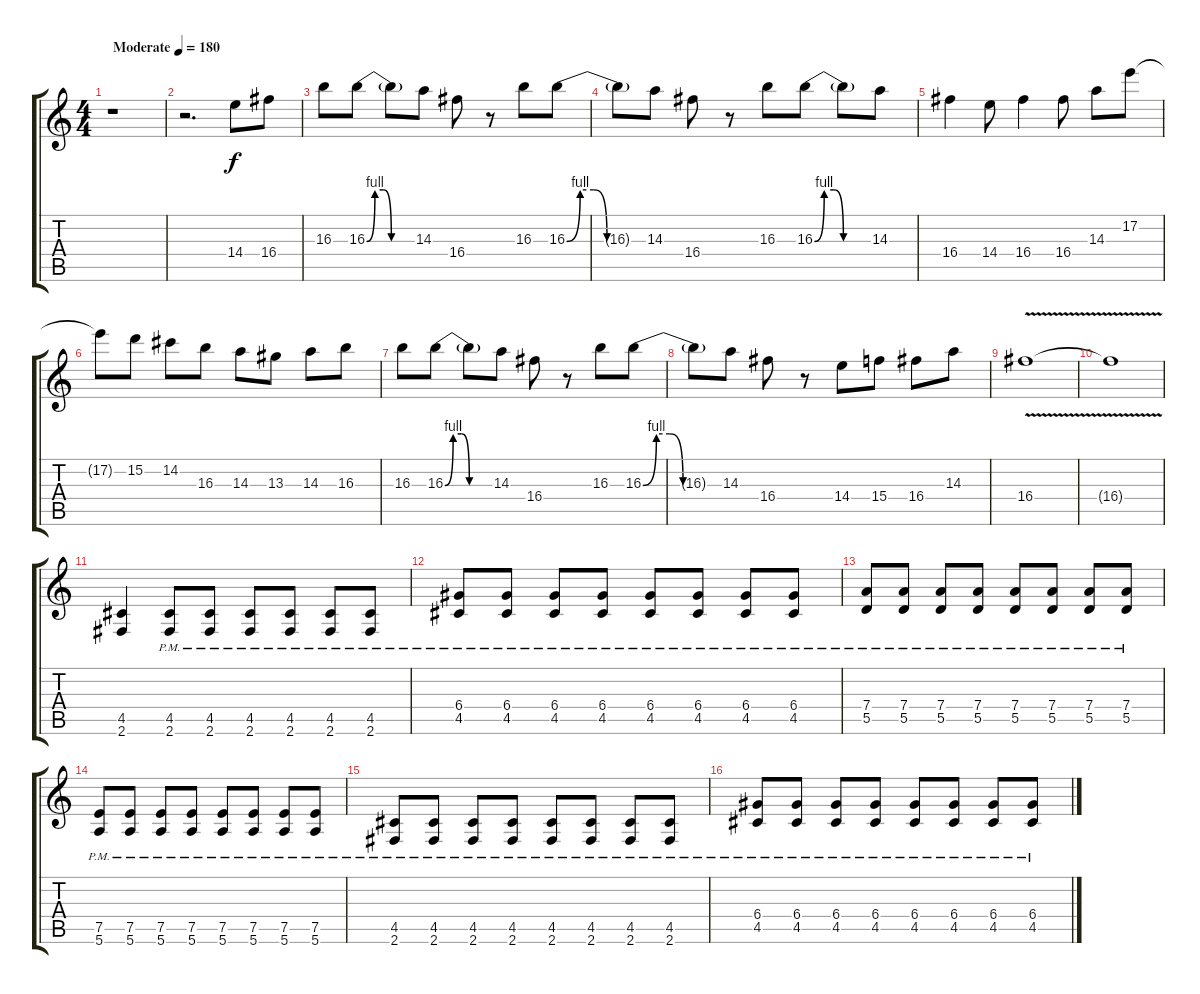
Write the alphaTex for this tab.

\track "" {instrument distortionguitar}
\staff {score tabs}
\tuning (E4 B3 G3 D3 A2 E2) {hide}
\ts (4 4)
\tempo (180 "Moderate")
\clef g2
\ks c
r.1{dy f instrument distortionguitar} |
r.2{d} 14.4.8 16.4.8 |
16.3.8 16.3{be (custom 0 0 10 4 20 4 30 0 60 0)}.8 16.3{t}.8 14.3.8 16.4.8 r.8 16.3.8 16.3{be (custom 0 0 10 4 20 4 30 0 60 0)}.8 |
16.3{t}.8 14.3.8 16.4.8 r.8 16.3.8 16.3{be (custom 0 0 10 4 20 4 30 0 60 0)}.8 16.3{t}.8 14.3.8 |
16.4.4 14.4.8 16.4.4 16.4.8 14.3.8 17.2.8 |
17.2{t}.8 15.2.8 14.2.8 16.3.8 14.3.8 13.3.8 14.3.8 16.3.8 |
16.3.8 16.3{be (custom 0 0 10 4 20 4 30 0 60 0)}.8 16.3{t}.8 14.3.8 16.4.8 r.8 16.3.8 16.3{be (custom 0 0 10 4 20 4 30 0 60 0)}.8 |
16.3{t}.8 14.3.8 16.4.8 r.8 14.4.8 15.4.8 16.4.8 14.3.8 |
16.4{v}.1 |
16.4{t}.1 |
(4.5 2.6).4 (4.5{pm} 2.6{pm}).8 (4.5{pm} 2.6{pm}).8 (4.5{pm} 2.6{pm}).8 (4.5{pm} 2.6{pm}).8 (4.5{pm} 2.6{pm}).8 (4.5{pm} 2.6{pm}).8 |
(6.4{pm} 4.5{pm}).8 (6.4{pm} 4.5{pm}).8 (6.4{pm} 4.5{pm}).8 (6.4{pm} 4.5{pm}).8 (6.4{pm} 4.5{pm}).8 (6.4{pm} 4.5{pm}).8 (6.4{pm} 4.5{pm}).8 (6.4{pm} 4.5{pm}).8 |
(7.4{pm} 5.5{pm}).8 (7.4{pm} 5.5{pm}).8 (7.4{pm} 5.5{pm}).8 (7.4{pm} 5.5{pm}).8 (7.4{pm} 5.5{pm}).8 (7.4{pm} 5.5{pm}).8 (7.4{pm} 5.5{pm}).8 (7.4{pm} 5.5{pm}).8 |
(7.5{pm} 5.6{pm}).8 (7.5{pm} 5.6{pm}).8 (7.5{pm} 5.6{pm}).8 (7.5{pm} 5.6{pm}).8 (7.5{pm} 5.6{pm}).8 (7.5{pm} 5.6{pm}).8 (7.5{pm} 5.6{pm}).8 (7.5{pm} 5.6{pm}).8 |
(4.5{pm} 2.6{pm}).8 (4.5{pm} 2.6{pm}).8 (4.5{pm} 2.6{pm}).8 (4.5{pm} 2.6{pm}).8 (4.5{pm} 2.6{pm}).8 (4.5{pm} 2.6{pm}).8 (4.5{pm} 2.6{pm}).8 (4.5{pm} 2.6{pm}).8 |
(6.4{pm} 4.5{pm}).8 (6.4{pm} 4.5{pm}).8 (6.4{pm} 4.5{pm}).8 (6.4{pm} 4.5{pm}).8 (6.4{pm} 4.5{pm}).8 (6.4{pm} 4.5{pm}).8 (6.4{pm} 4.5{pm}).8 (6.4{pm} 4.5{pm}).8
